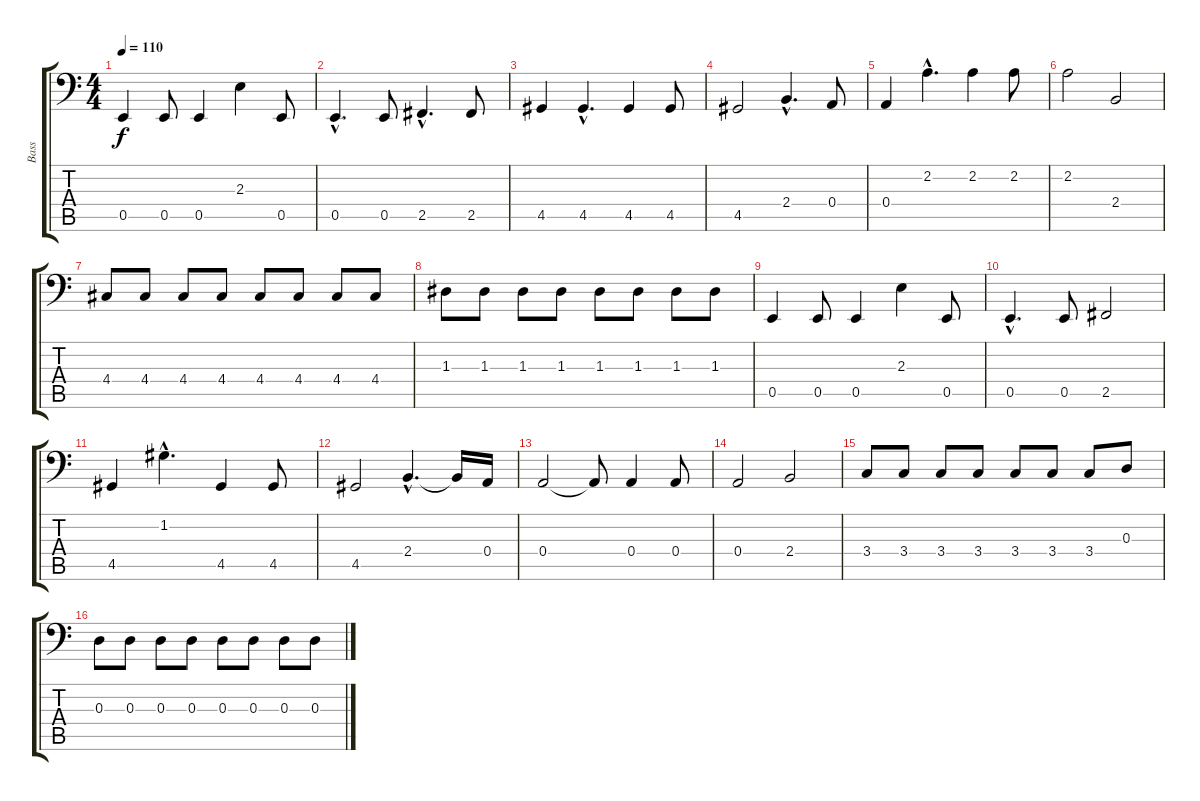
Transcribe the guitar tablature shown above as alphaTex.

\track ("Bass" "Bass") {instrument electricbassfinger}
\staff {score tabs}
\tuning (C3 G2 D2 A1 E1 B0) {hide}
\ts (4 4)
\tempo 110
\clef f4
\ks c
0.5.4{dy f} 0.5.8 0.5.4 2.3.4 0.5.8 |
0.5{hac}.4{d} 0.5.8 2.5{hac}.4{d} 2.5.8 |
4.5.4 4.5{hac}.4{d} 4.5.4 4.5.8 |
4.5.2 2.4{hac}.4{d} 0.4.8 |
0.4.4 2.2{hac}.4{d} 2.2.4 2.2.8 |
2.2.2 2.4.2 |
4.4.8 4.4.8 4.4.8 4.4.8 4.4.8 4.4.8 4.4.8 4.4.8 |
1.3.8 1.3.8 1.3.8 1.3.8 1.3.8 1.3.8 1.3.8 1.3.8 |
0.5.4 0.5.8 0.5.4 2.3.4 0.5.8 |
0.5{hac}.4{d} 0.5.8 2.5.2 |
4.5.4 1.2{hac}.4{d} 4.5.4 4.5.8 |
4.5.2 2.4{hac}.4{d} 2.4{t}.16 0.4.16 |
0.4.2 0.4{t}.8 0.4.4 0.4.8 |
0.4.2 2.4.2 |
3.4.8 3.4.8 3.4.8 3.4.8 3.4.8 3.4.8 3.4.8 0.3.8 |
0.3.8 0.3.8 0.3.8 0.3.8 0.3.8 0.3.8 0.3.8 0.3.8
